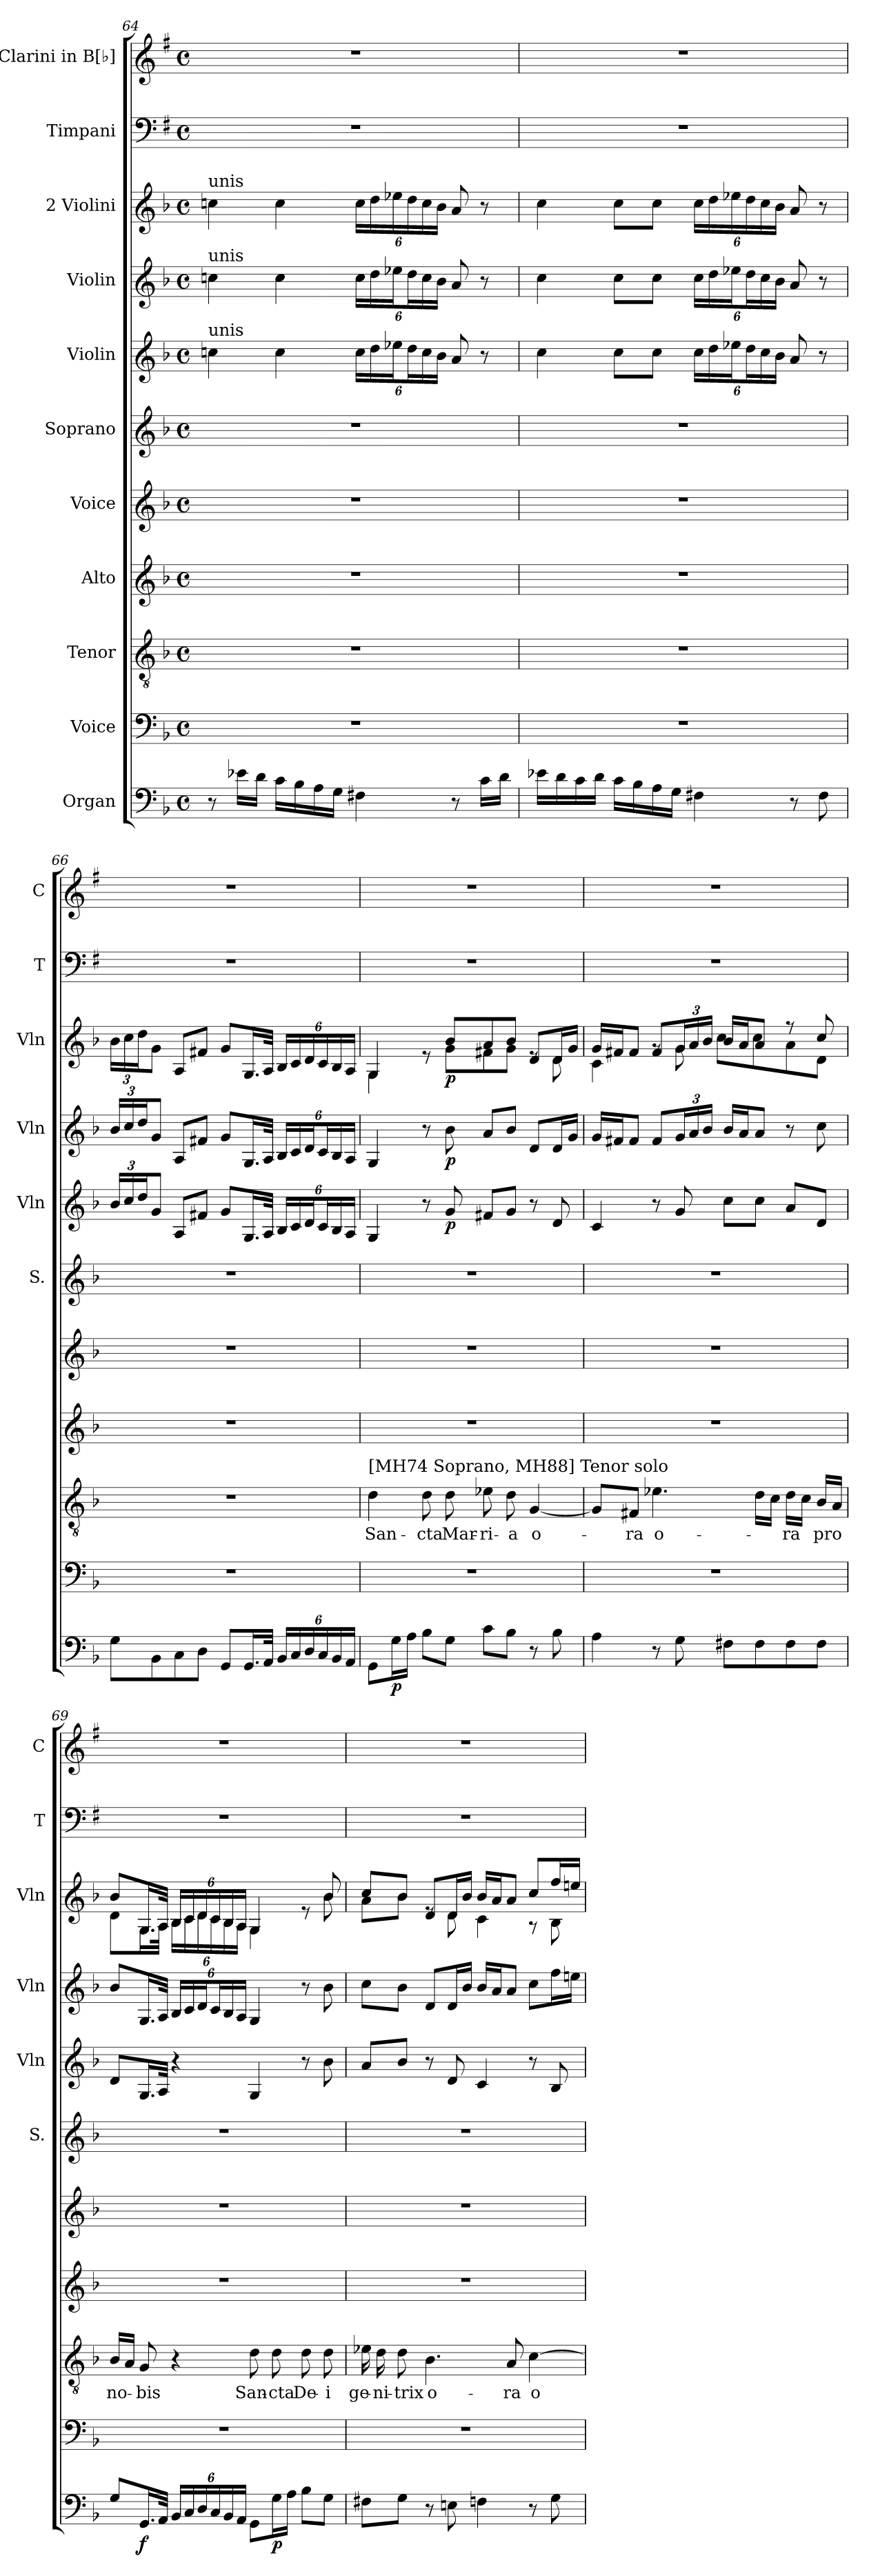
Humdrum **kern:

**kern	**dynam	**kern	**kern	**text	**kern	**kern	**kern	**kern	**dynam	**kern	**dynam	**kern	**dynam	**kern	**kern
*part11	*part11	*part10	*part9	*part9	*part8	*part7	*part6	*part5	*part5	*part4	*part4	*part3	*part3	*part2	*part1
*staff11	*staff11	*staff10	*staff9	*staff9	*staff8	*staff7	*staff6	*staff5	*staff5	*staff4	*staff4	*staff3	*staff3	*staff2	*staff1
*I"Organ	*	*I"Voice	*I"Tenor	*	*I"Alto	*I"Voice	*I"Soprano	*I"Violin	*	*I"Violin	*	*I"2 Violini	*	*I"Timpani	*I"Clarini in B[♭]
*	*	*	*	*	*	*	*I'S.	*I'Vln	*	*I'Vln	*	*I'Vln	*	*I'T	*I'C
!!LO:LB:g=z
*clefF4	*	*clefF4	*clefGv2	*	*clefG2	*clefG2	*clefG2	*clefG2	*	*clefG2	*	*clefG2	*	*clefF4	*clefG2
*	*	*	*	*	*	*	*	*	*	*	*	*	*	*ITrd1c2	*ITrd1c2
*k[b-]	*	*k[b-]	*k[b-]	*	*k[b-]	*k[b-]	*k[b-]	*k[b-]	*	*k[b-]	*	*k[b-]	*	*k[b-]	*k[b-]
*M4/4	*	*M4/4	*M4/4	*	*M4/4	*M4/4	*M4/4	*M4/4	*	*M4/4	*	*M4/4	*	*M4/4	*M4/4
*met(c)	*	*met(c)	*met(c)	*	*met(c)	*met(c)	*met(c)	*met(c)	*	*met(c)	*	*met(c)	*	*met(c)	*met(c)
=64	=64	=64	=64	=64	=64	=64	=64	=64	=64	=64	=64	=64	=64	=64	=64
!	!	!	!	!	!	!	!	!	!	!	!	!LO:TX:a:t=unis	!	!	!
!	!	!	!	!	!	!	!	!	!	!LO:TX:a:t=unis	!	!	!	!	!
!	!	!	!	!	!	!	!	!LO:TX:a:t=unis	!	!	!	!	!	!	!
8r	.	1r	1r	.	1r	1r	1r	4ccn\	.	4ccn\	.	4ccn\	.	1r	1r
16e-X\LL	.	.	.	.	.	.	.	.	.	.	.	.	.	.	.
16d\JJ	.	.	.	.	.	.	.	.	.	.	.	.	.	.	.
16c\LL	.	.	.	.	.	.	.	4cc\	.	4cc\	.	4cc\	.	.	.
16B-\	.	.	.	.	.	.	.	.	.	.	.	.	.	.	.
16A\	.	.	.	.	.	.	.	.	.	.	.	.	.	.	.
16G\JJ	.	.	.	.	.	.	.	.	.	.	.	.	.	.	.
*	*	*	*	*	*	*	*	*Xbrackettup	*	*Xbrackettup	*	*Xbrackettup	*	*	*
4F#X\	.	.	.	.	.	.	.	24cc\LL	.	24cc\LL	.	24cc\LL	.	.	.
.	.	.	.	.	.	.	.	24dd\	.	24dd\	.	24dd\	.	.	.
.	.	.	.	.	.	.	.	24ee-X\J	.	24ee-X\J	.	24ee-X\	.	.	.
.	.	.	.	.	.	.	.	24dd\L	.	24dd\L	.	24dd\	.	.	.
.	.	.	.	.	.	.	.	24cc\	.	24cc\	.	24cc\	.	.	.
.	.	.	.	.	.	.	.	24b-\JJ	.	24b-\JJ	.	24b-\JJ	.	.	.
8r	.	.	.	.	.	.	.	8a/	.	8a/	.	8a/	.	.	.
16c\LL	.	.	.	.	.	.	.	8r	.	8r	.	8r	.	.	.
16d\JJ	.	.	.	.	.	.	.	.	.	.	.	.	.	.	.
=65	=65	=65	=65	=65	=65	=65	=65	=65	=65	=65	=65	=65	=65	=65	=65
16e-X\LL	.	1r	1r	.	1r	1r	1r	4cc\	.	4cc\	.	4cc\	.	1r	1r
16d\	.	.	.	.	.	.	.	.	.	.	.	.	.	.	.
16c\	.	.	.	.	.	.	.	.	.	.	.	.	.	.	.
16d\JJ	.	.	.	.	.	.	.	.	.	.	.	.	.	.	.
16c\LL	.	.	.	.	.	.	.	8cc\L	.	8cc\L	.	8cc\L	.	.	.
16B-\	.	.	.	.	.	.	.	.	.	.	.	.	.	.	.
16A\	.	.	.	.	.	.	.	8cc\J	.	8cc\J	.	8cc\J	.	.	.
16G\JJ	.	.	.	.	.	.	.	.	.	.	.	.	.	.	.
4F#X\	.	.	.	.	.	.	.	24cc\LL	.	24cc\LL	.	24cc\LL	.	.	.
.	.	.	.	.	.	.	.	24dd\	.	24dd\	.	24dd\	.	.	.
.	.	.	.	.	.	.	.	24ee-X\J	.	24ee-X\J	.	24ee-X\	.	.	.
.	.	.	.	.	.	.	.	24dd\L	.	24dd\L	.	24dd\	.	.	.
.	.	.	.	.	.	.	.	24cc\	.	24cc\	.	24cc\	.	.	.
.	.	.	.	.	.	.	.	24b-\JJ	.	24b-\JJ	.	24b-\JJ	.	.	.
8r	.	.	.	.	.	.	.	8a/	.	8a/	.	8a/	.	.	.
8F#\	.	.	.	.	.	.	.	8r	.	8r	.	8r	.	.	.
!!LO:PB:g=z
=66	=66	=66	=66	=66	=66	=66	=66	=66	=66	=66	=66	=66	=66	=66	=66
8G\L	.	1r	1r	.	1r	1r	1r	24b-/LL	.	24b-/LL	.	24b-\LL	.	1r	1r
.	.	.	.	.	.	.	.	24cc/	.	24cc/	.	24cc\	.	.	.
.	.	.	.	.	.	.	.	24dd/J	.	24dd/J	.	24dd\J	.	.	.
8BB-\	.	.	.	.	.	.	.	8g/J	.	8g/J	.	8g\J	.	.	.
8C\	.	.	.	.	.	.	.	8A/L	.	8A/L	.	8A/L	.	.	.
8D\J	.	.	.	.	.	.	.	8f#X/J	.	8f#X/J	.	8f#X/J	.	.	.
8GG/L	.	.	.	.	.	.	.	8g/L	.	8g/L	.	8g/L	.	.	.
16.GG/L	.	.	.	.	.	.	.	16.G/L	.	16.G/L	.	16.G/L	.	.	.
32AA/JJk	.	.	.	.	.	.	.	32A/JJk	.	32A/JJk	.	32A/JJk	.	.	.
*Xbrackettup	*	*	*	*	*	*	*	*	*	*	*	*	*	*	*
24BB-/LL	.	.	.	.	.	.	.	24B-/LL	.	24B-/LL	.	24B-/LL	.	.	.
24C/	.	.	.	.	.	.	.	24c/	.	24c/	.	24c/	.	.	.
24D/	.	.	.	.	.	.	.	24d/J	.	24d/J	.	24d/	.	.	.
24C/	.	.	.	.	.	.	.	24c/L	.	24c/L	.	24c/	.	.	.
24BB-/	.	.	.	.	.	.	.	24B-/	.	24B-/	.	24B-/	.	.	.
24AA/JJ	.	.	.	.	.	.	.	24A/JJ	.	24A/JJ	.	24A/JJ	.	.	.
=67	=67	=67	=67	=67	=67	=67	=67	=67	=67	=67	=67	=67	=67	=67	=67
!	!	!	!LO:TX:a:t=[MH74 Soprano, MH88] Tenor solo	!	!	!	!	!	!	!	!	!	!	!	!
!	!	!	!	!LO:LY:b	!	!	!	!	!	!	!	!	!	!	!
*	*	*	*	*	*	*	*	*	*	*	*	*^	*	*	*
8GG\L	.	1r	4d\	San-	1r	1r	1r	4G/	.	4G/	.	4G/	4G\	.	1r	1r
!	!LO:DY:b	!	!	!	!	!	!	!	!	!	!	!	!	!	!	!
16G\L	p	.	.	.	.	.	.	.	.	.	.	.	.	.	.	.
16A\JJ	.	.	.	.	.	.	.	.	.	.	.	.	.	.	.	.
!	!	!	!	!LO:LY:b	!	!	!	!	!	!	!	!	!	!	!	!
8B-\L	.	.	8d\	-cta	.	.	.	8r	.	8r	.	8re	8ryy	.	.	.
!	!	!	!	!LO:LY:b	!	!	!	!	!LO:DY:b	!	!LO:DY:b	!	!	!LO:DY:b	!	!
8G\J	.	.	8d\	Mar-	.	.	.	8g/	p	8b-\	p	8b-/L	8g\L	p	.	.
!	!	!	!	!LO:LY:b	!	!	!	!	!	!	!	!	!	!	!	!
8c\L	.	.	8e-X\	-ri-	.	.	.	8f#X/L	.	8a/L	.	8a/	8f#X\	.	.	.
!	!	!	!	!LO:LY:b	!	!	!	!	!	!	!	!	!	!	!	!
8B-\J	.	.	8d\	-a	.	.	.	8g/J	.	8b-/J	.	8b-/J	8g\J	.	.	.
!	!	!	!	!LO:LY:b	!	!	!	!	!	!	!	!	!	!	!	!
8r	.	.	[4G/	o-	.	.	.	8r	.	8d/L	.	8d/L	8re	.	.	.
8B-\	.	.	.	.	.	.	.	8d/	.	16d/L	.	16d/L	8d\	.	.	.
.	.	.	.	.	.	.	.	.	.	16g/JJ	.	16g/JJ	.	.	.	.
=68	=68	=68	=68	=68	=68	=68	=68	=68	=68	=68	=68	=68	=68	=68	=68	=68
4A\	.	1r	8G/L]	.	1r	1r	1r	4c/	.	16g/LL	.	16g/LL	4c\	.	1r	1r
.	.	.	.	.	.	.	.	.	.	16f#X/J	.	16f#X/J	.	.	.	.
!	!	!	!	!LO:LY:b	!	!	!	!	!	!	!	!	!	!	!	!
.	.	.	8F#X/J	-ra	.	.	.	.	.	8f#/J	.	8f#/J	.	.	.	.
!	!	!	!	!LO:LY:b	!	!	!	!	!	!	!	!	!	!	!	!
8r	.	.	4.e-X\	o-	.	.	.	8r	.	8f#/L	.	8f#/L	8rg	.	.	.
8G\	.	.	.	.	.	.	.	8g/	.	24g/L	.	24g/L	8g\	.	.	.
.	.	.	.	.	.	.	.	.	.	24a/	.	24a/	.	.	.	.
.	.	.	.	.	.	.	.	.	.	24b-/JJ	.	24b-/JJ	.	.	.	.
8F#X\L	.	.	.	.	.	.	.	8cc\L	.	16b-/LL	.	16b-/LL	8cc\L	.	.	.
.	.	.	.	.	.	.	.	.	.	16a/J	.	16a/J	.	.	.	.
8F#\	.	.	16d\LL	.	.	.	.	8cc\J	.	8a/J	.	8a/J	8cc\	.	.	.
.	.	.	16c\JJ	.	.	.	.	.	.	.	.	.	.	.	.	.
!	!	!	!	!LO:LY:b	!	!	!	!	!	!	!	!	!	!	!	!
8F#\	.	.	16d\LL	-ra	.	.	.	8a/L	.	8r	.	8r	8a\	.	.	.
.	.	.	16c\JJ	.	.	.	.	.	.	.	.	.	.	.	.	.
!	!	!	!	!LO:LY:b	!	!	!	!	!	!	!	!	!	!	!	!
8F#\J	.	.	16B-/LL	pro	.	.	.	8d/J	.	8cc\	.	8cc/	8d\J	.	.	.
.	.	.	16A/JJ	.	.	.	.	.	.	.	.	.	.	.	.	.
!!LO:LB:g=z
=69	=69	=69	=69	=69	=69	=69	=69	=69	=69	=69	=69	=69	=69	=69	=69	=69
!	!	!	!	!LO:LY:b	!	!	!	!	!	!	!	!	!	!	!	!
8G/L	.	1r	16B-/LL	no-	1r	1r	1r	8d/L	.	8b-/L	.	8b-/L	8d\L	.	1r	1r
.	.	.	16A/JJ	.	.	.	.	.	.	.	.	.	.	.	.	.
!	!LO:DY:b	!	!	!LO:LY:b	!	!	!	!	!	!	!	!	!	!	!	!
16.GG/L	f	.	8G/	-bis	.	.	.	16.G/L	.	16.G/L	.	16.G/L	16.G\L	.	.	.
32AA/JJk	.	.	.	.	.	.	.	32A/JJk	.	32A/JJk	.	32A/JJk	32A\JJk	.	.	.
24BB-/LL	.	.	4r	.	.	.	.	4r	.	24B-/LL	.	24B-/LL	24B-\LL	.	.	.
24C/	.	.	.	.	.	.	.	.	.	24c/	.	24c/	24c\	.	.	.
24D/	.	.	.	.	.	.	.	.	.	24d/J	.	24d/	24d\	.	.	.
24C/	.	.	.	.	.	.	.	.	.	24c/L	.	24c/	24c\	.	.	.
24BB-/	.	.	.	.	.	.	.	.	.	24B-/	.	24B-/	24B-\	.	.	.
24AA/JJ	.	.	.	.	.	.	.	.	.	24A/JJ	.	24A/JJ	24A\JJ	.	.	.
!	!	!	!	!LO:LY:b	!	!	!	!	!	!	!	!	!	!	!	!
8GG\L	.	.	8d\	San-	.	.	.	4G/	.	4G/	.	4G/	4G\	.	.	.
!	!LO:DY:b	!	!	!LO:LY:b	!	!	!	!	!	!	!	!	!	!	!	!
16G\L	p	.	8d\	-cta	.	.	.	.	.	.	.	.	.	.	.	.
16A\JJ	.	.	.	.	.	.	.	.	.	.	.	.	.	.	.	.
!	!	!	!	!LO:LY:b	!	!	!	!	!	!	!	!	!	!	!	!
8B-\L	.	.	8d\	De-	.	.	.	8r	.	8r	.	8re	8ryy	.	.	.
!	!	!	!	!LO:LY:b	!	!	!	!	!	!	!	!	!	!	!	!
8G\J	.	.	8d\	-i	.	.	.	8b-\	.	8b-\	.	8b-/	8b-\	.	.	.
=70	=70	=70	=70	=70	=70	=70	=70	=70	=70	=70	=70	=70	=70	=70	=70	=70
!	!	!	!	!LO:LY:b	!	!	!	!	!	!	!	!	!	!	!	!
8F#X\L	.	1r	16e-X\	ge-	1r	1r	1r	8a/L	.	8cc\L	.	8cc/L	8a\L	.	1r	1r
!	!	!	!	!LO:LY:b	!	!	!	!	!	!	!	!	!	!	!	!
.	.	.	16d\	-ni-	.	.	.	.	.	.	.	.	.	.	.	.
!	!	!	!	!LO:LY:b	!	!	!	!	!	!	!	!	!	!	!	!
8G\J	.	.	8d\	-trix	.	.	.	8b-/J	.	8b-\J	.	8b-/J	8b-\J	.	.	.
!	!	!	!	!LO:LY:b	!	!	!	!	!	!	!	!	!	!	!	!
8r	.	.	4.B-\	o-	.	.	.	8r	.	8d/L	.	8d/L	8re	.	.	.
8En\	.	.	.	.	.	.	.	8d/	.	16d/L	.	16d/L	8d\	.	.	.
.	.	.	.	.	.	.	.	.	.	16b-/JJ	.	16b-/JJ	.	.	.	.
4Fn\	.	.	.	.	.	.	.	4c/	.	16b-/LL	.	16b-/LL	4c\	.	.	.
.	.	.	.	.	.	.	.	.	.	16a/J	.	16a/J	.	.	.	.
!	!	!	!	!LO:LY:b	!	!	!	!	!	!	!	!	!	!	!	!
.	.	.	8A/	-ra	.	.	.	.	.	8a/J	.	8a/J	.	.	.	.
!	!	!	!	!LO:LY:b	!	!	!	!	!	!	!	!	!	!	!	!
8r	.	.	[4c\	o-	.	.	.	8r	.	8cc\L	.	8cc/L	8r	.	.	.
8G\	.	.	.	.	.	.	.	8B-/	.	16ff\L	.	16ff/L	8B-\	.	.	.
.	.	.	.	.	.	.	.	.	.	16een\JJ	.	16een/JJ	.	.	.	.
*	*	*	*	*	*	*	*	*	*	*	*	*v	*v	*	*	*
=	=	=	=	=	=	=	=	=	=	=	=	=	=	=	=
*-	*-	*-	*-	*-	*-	*-	*-	*-	*-	*-	*-	*-	*-	*-	*-
